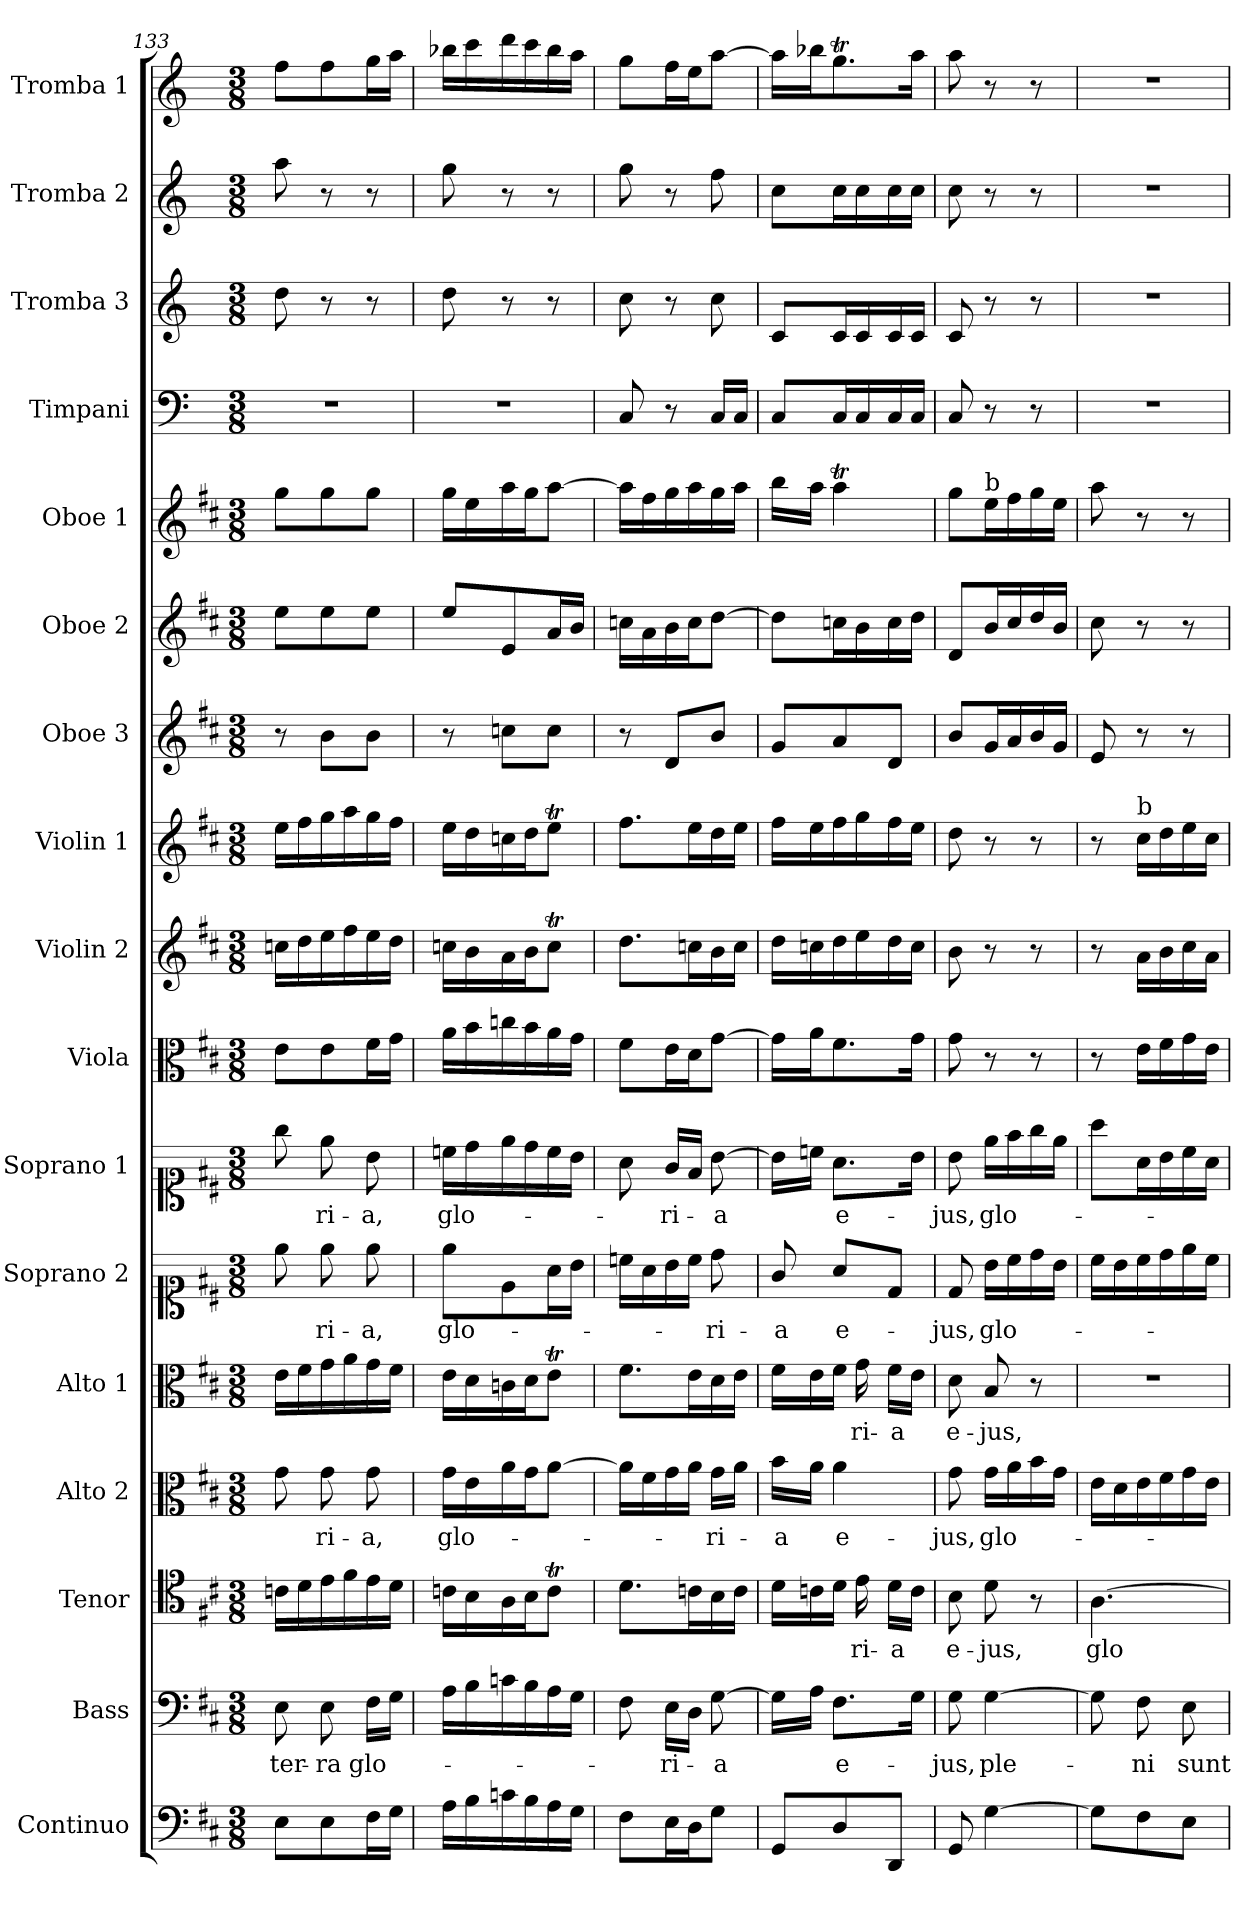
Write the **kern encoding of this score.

**kern	**kern	**text	**kern	**text	**kern	**text	**kern	**text	**kern	**text	**kern	**text	**kern	**kern	**kern	**kern	**kern	**kern	**kern	**kern	**kern	**kern
*part17	*part16	*part16	*part15	*part15	*part14	*part14	*part13	*part13	*part12	*part12	*part11	*part11	*part10	*part9	*part8	*part7	*part6	*part5	*part4	*part3	*part2	*part1
*staff17	*staff16	*staff16	*staff15	*staff15	*staff14	*staff14	*staff13	*staff13	*staff12	*staff12	*staff11	*staff11	*staff10	*staff9	*staff8	*staff7	*staff6	*staff5	*staff4	*staff3	*staff2	*staff1
*I"Continuo	*I"Bass	*	*I"Tenor	*	*I"Alto 2	*	*I"Alto 1	*	*I"Soprano 2	*	*I"Soprano 1	*	*I"Viola	*I"Violin 2	*I"Violin 1	*I"Oboe 3	*I"Oboe 2	*I"Oboe 1	*I"Timpani	*I"Tromba 3	*I"Tromba 2	*I"Tromba 1
*I'Cont	*I'B	*	*I'T	*	*I'A 2	*	*I'A 1	*	*I'S 2	*	*I'S 1	*	*I'Vla	*I'Vln 2	*I'Vln 1	*I'Ob 3	*I'Ob 2	*I'Ob 1	*I'Timp	*I'Tr 3	*I'Tr 2	*I'Tr 1
*clefF4	*clefF4	*	*clefC4	*	*clefC3	*	*clefC3	*	*clefC1	*	*clefC1	*	*clefC3	*clefG2	*clefG2	*clefG2	*clefG2	*clefG2	*clefF4	*clefG2	*clefG2	*clefG2
*	*	*	*	*	*	*	*	*	*	*	*	*	*	*	*	*	*	*	*ITrd-1c-2	*ITrd-1c-2	*ITrd-1c-2	*ITrd-1c-2
*k[f#c#]	*k[f#c#]	*	*k[f#c#]	*	*k[f#c#]	*	*k[f#c#]	*	*k[f#c#]	*	*k[f#c#]	*	*k[f#c#]	*k[f#c#]	*k[f#c#]	*k[f#c#]	*k[f#c#]	*k[f#c#]	*k[f#c#]	*k[f#c#]	*k[f#c#]	*k[f#c#]
*M3/8	*M3/8	*	*M3/8	*	*M3/8	*	*M3/8	*	*M3/8	*	*M3/8	*	*M3/8	*M3/8	*M3/8	*M3/8	*M3/8	*M3/8	*M3/8	*M3/8	*M3/8	*M3/8
=133	=133	=133	=133	=133	=133	=133	=133	=133	=133	=133	=133	=133	=133	=133	=133	=133	=133	=133	=133	=133	=133	=133
!	!	!LO:LY:b	!	!	!	!	!	!	!	!	!	!	!	!	!	!	!	!	!	!	!	!
8E\L	8E\	ter-	16cn\LL	.	8g\	.	16e\LL	.	8ee\	.	8gg\	.	8e\L	16ccn\LL	16ee\LL	8r	8ee\L	8gg\L	4.r	8ee\	8bb\	8gg\L
.	.	.	16d\	.	.	.	16f#\	.	.	.	.	.	.	16dd\	16ff#\	.	.	.	.	.	.	.
!	!	!LO:LY:b	!	!	!	!LO:LY:b	!	!	!	!LO:LY:b	!	!LO:LY:b	!	!	!	!	!	!	!	!	!	!
8E\	8E\	-ra	16e\	.	8g\	-ri-	16g\	.	8ee\	-ri-	8ee\	-ri-	8e\	16ee\	16gg\	8b\L	8ee\	8gg\	.	8r	8r	8gg\
.	.	.	16f#\	.	.	.	16a\	.	.	.	.	.	.	16ff#\	16aa\	.	.	.	.	.	.	.
!	!	!LO:LY:b	!	!	!	!LO:LY:b	!	!	!	!LO:LY:b	!	!LO:LY:b	!	!	!	!	!	!	!	!	!	!
16F#\L	16F#\LL	glo-	16e\	.	8g\	-a,	16g\	.	8ee\	-a,	8b\	-a,	16f#\L	16ee\	16gg\	8b\J	8ee\J	8gg\J	.	8r	8r	16aa\L
16G\JJ	16G\JJ	.	16d\JJ	.	.	.	16f#\JJ	.	.	.	.	.	16g\JJ	16dd\JJ	16ff#\JJ	.	.	.	.	.	.	16bb\JJ
=134	=134	=134	=134	=134	=134	=134	=134	=134	=134	=134	=134	=134	=134	=134	=134	=134	=134	=134	=134	=134	=134	=134
!	!	!	!	!	!	!LO:LY:b	!	!	!	!LO:LY:b	!	!LO:LY:b	!	!	!	!	!	!	!	!	!	!
16A\LL	16A\LL	.	16cn\LL	.	16g\LL	glo-	16e\LL	.	8ee\L	glo-	16ccn\LL	glo-	16a\LL	16ccn\LL	16ee\LL	8r	8ee/L	16gg\LL	4.r	8ee\	8aa\	16cccn\LL
16B\	16B\	.	16B\	.	16e\	.	16d\	.	.	.	16dd\	.	16b\	16b\	16dd\	.	.	16ee\	.	.	.	16ddd\
16cn\	16cn\	.	16A\	.	16a\	.	16cn\	.	8e\	.	16ee\	.	16ccn\	16a\	16ccn\	8ccn\L	8e/	16aa\	.	8r	8r	16eee\
16B\	16B\	.	16B\J	.	16g\J	.	16d\J	.	.	.	16dd\	.	16b\	16b\J	16dd\J	.	.	16gg\J	.	.	.	16ddd\
16A\	16A\	.	8cT\J	.	[8a\J	.	8eT\J	.	16a\L	.	16cc\	.	16a\	8ccT\J	8eeT\J	8cc\J	16a/L	[8aa\J	.	8r	8r	16ccc\
16G\JJ	16G\JJ	.	.	.	.	.	.	.	16b\JJ	.	16b\JJ	.	16g\JJ	.	.	.	16b/JJ	.	.	.	.	16bb\JJ
=135	=135	=135	=135	=135	=135	=135	=135	=135	=135	=135	=135	=135	=135	=135	=135	=135	=135	=135	=135	=135	=135	=135
8F#\L	8F#\	.	8.d\L	.	16a\LL]	.	8.f#\L	.	16ccn\LL	.	8a\	.	8f#\L	8.dd\L	8.ff#\L	8r	16ccn\LL	16aa\LL]	8D/	8dd\	8aa\	8aa\L
.	.	.	.	.	16f#\	.	.	.	16a\	.	.	.	.	.	.	.	16a\	16ff#\	.	.	.	.
!	!	!LO:LY:b	!	!	!	!	!	!	!	!	!	!LO:LY:b	!	!	!	!	!	!	!	!	!	!
16E\L	16E\LL	-ri-	.	.	16g\	.	.	.	16b\	.	16g/LL	-ri-	16e\L	.	.	8d/L	16b\	16gg\	8r	8r	8r	16gg\L
16D\J	16D\JJ	.	16cn\L	.	16a\JJ	.	16e\L	.	16cc\JJ	.	16f#/JJ	.	16d\J	16ccn\L	16ee\L	.	16cc\J	16aa\	.	.	.	16ff#\J
!	!	!LO:LY:b	!	!	!	!LO:LY:b	!	!	!	!LO:LY:b	!	!LO:LY:b	!	!	!	!	!	!	!	!	!	!
8G\J	[8G\	-a	16B\	.	16g\LL	-ri-	16d\	.	8dd\	-ri-	[8b\	-a	[8g\J	16b\	16dd\	8b/J	[8dd\J	16gg\	16D/LL	8dd\	8gg\	[8bb\J
.	.	.	16c\JJ	.	16a\JJ	.	16e\JJ	.	.	.	.	.	.	16cc\JJ	16ee\JJ	.	.	16aa\JJ	16D/JJ	.	.	.
=136	=136	=136	=136	=136	=136	=136	=136	=136	=136	=136	=136	=136	=136	=136	=136	=136	=136	=136	=136	=136	=136	=136
!	!	!	!	!	!	!LO:LY:b	!	!	!	!LO:LY:b	!	!	!	!	!	!	!	!	!	!	!	!
8GG/L	16G\LL]	.	16d\LL	.	16b\LL	-a	16f#\LL	.	8g/	-a	16b\LL]	.	16g\LL]	16dd\LL	16ff#\LL	8g/L	8dd\L]	16bb\LL	8D/L	8d/L	8dd\L	16bb\LL]
.	16A\JJ	.	16cn\	.	16a\JJ	.	16e\	.	.	.	16ccn\JJ	.	16a\J	16ccn\	16ee\	.	.	16aa\JJ	.	.	.	16cccn\J
!	!	!LO:LY:b	!	!	!	!LO:LY:b	!	!	!	!LO:LY:b	!	!LO:LY:b	!	!	!	!	!	!	!	!	!	!
8D/	8.F#\L	e-	16d\JJ	.	4a\	e-	16f#\JJ	.	8a/L	e-	8.a\L	e-	8.f#\	16dd\	16ff#\	8a/	16ccn\L	4aaT\	16D/L	16d/L	16dd\L	8.aaT\
!	!	!	!	!LO:LY:b	!	!	!	!LO:LY:b	!	!	!	!	!	!	!	!	!	!	!	!	!	!
.	.	.	16e\	-ri-	.	.	16g\	-ri-	.	.	.	.	.	16ee\	16gg\	.	16b\	.	16D/	16d/	16dd\	.
!	!	!	!	!LO:LY:b	!	!	!	!LO:LY:b	!	!	!	!	!	!	!	!	!	!	!	!	!	!
8DD/J	.	.	16d\LL	-a	.	.	16f#\LL	-a	8d/J	.	.	.	.	16dd\	16ff#\	8d/J	16cc\	.	16D/	16d/	16dd\	.
.	16G\Jk	.	16c\JJ	.	.	.	16e\JJ	.	.	.	16b\Jk	.	16g\Jk	16cc\JJ	16ee\JJ	.	16dd\JJ	.	16D/JJ	16d/JJ	16dd\JJ	16bb\Jk
!!LO:PB:g=z
=137	=137	=137	=137	=137	=137	=137	=137	=137	=137	=137	=137	=137	=137	=137	=137	=137	=137	=137	=137	=137	=137	=137
!	!	!LO:LY:b	!	!LO:LY:b	!	!LO:LY:b	!	!LO:LY:b	!	!LO:LY:b	!	!LO:LY:b	!	!	!	!	!	!	!	!	!	!
8GG/	8G\	-jus,	8B\	e-	8g\	-jus,	8d\	e-	8d/	-jus,	8b\	-jus,	8g\	8b\	8dd\	8b/L	8d/L	8gg\L	8D/	8d/	8dd\	8bb\
!	!	!	!	!	!	!	!	!	!	!	!	!	!	!	!	!	!	!LO:TX:a:t=b	!	!	!	!
!	!	!LO:LY:b	!	!LO:LY:b	!	!LO:LY:b	!	!LO:LY:b	!	!LO:LY:b	!	!LO:LY:b	!	!	!	!	!	!	!	!	!	!
[4G\	[4G\	ple-	8d\	-jus,	16g\LL	glo-	8B/	-jus,	16b\LL	glo-	16ee\LL	glo-	8r	8r	8r	16g/L	16b/L	16ee\L	8r	8r	8r	8r
.	.	.	.	.	16a\	.	.	.	16cc#\	.	16ff#\	.	.	.	.	16a/	16cc#/	16ff#\	.	.	.	.
.	.	.	8r	.	16b\	.	8r	.	16dd\	.	16gg\	.	8r	8r	8r	16b/	16dd/	16gg\	8r	8r	8r	8r
.	.	.	.	.	16g\JJ	.	.	.	16b\JJ	.	16ee\JJ	.	.	.	.	16g/JJ	16b/JJ	16ee\JJ	.	.	.	.
=138	=138	=138	=138	=138	=138	=138	=138	=138	=138	=138	=138	=138	=138	=138	=138	=138	=138	=138	=138	=138	=138	=138
!	!	!	!	!LO:LY:b	!	!	!	!	!	!	!	!	!	!	!	!	!	!	!	!	!	!
8G\L]	8G\]	.	[4.A\	glo-	16e\LL	.	4.r	.	16cc#\LL	.	8aa\L	.	8r	8r	8r	8e/	8cc#\	8aa\	4.r	4.r	4.r	4.r
.	.	.	.	.	16d\	.	.	.	16b\	.	.	.	.	.	.	.	.	.	.	.	.	.
!	!	!	!	!	!	!	!	!	!	!	!	!	!	!	!LO:TX:a:t=b	!	!	!	!	!	!	!
!	!	!LO:LY:b	!	!	!	!	!	!	!	!	!	!	!	!	!	!	!	!	!	!	!	!
8F#\	8F#\	-ni	.	.	16e\	.	.	.	16cc#\	.	16a\L	.	16e\LL	16a\LL	16cc#\LL	8r	8r	8r	.	.	.	.
.	.	.	.	.	16f#\	.	.	.	16dd\	.	16b\	.	16f#\	16b\	16dd\	.	.	.	.	.	.	.
!	!	!LO:LY:b	!	!	!	!	!	!	!	!	!	!	!	!	!	!	!	!	!	!	!	!
8E\J	8E\	sunt	.	.	16g\	.	.	.	16ee\	.	16cc#\	.	16g\	16cc#\	16ee\	8r	8r	8r	.	.	.	.
.	.	.	.	.	16e\JJ	.	.	.	16cc#\JJ	.	16a\JJ	.	16e\JJ	16a\JJ	16cc#\JJ	.	.	.	.	.	.	.
=	=	=	=	=	=	=	=	=	=	=	=	=	=	=	=	=	=	=	=	=	=	=
*-	*-	*-	*-	*-	*-	*-	*-	*-	*-	*-	*-	*-	*-	*-	*-	*-	*-	*-	*-	*-	*-	*-
